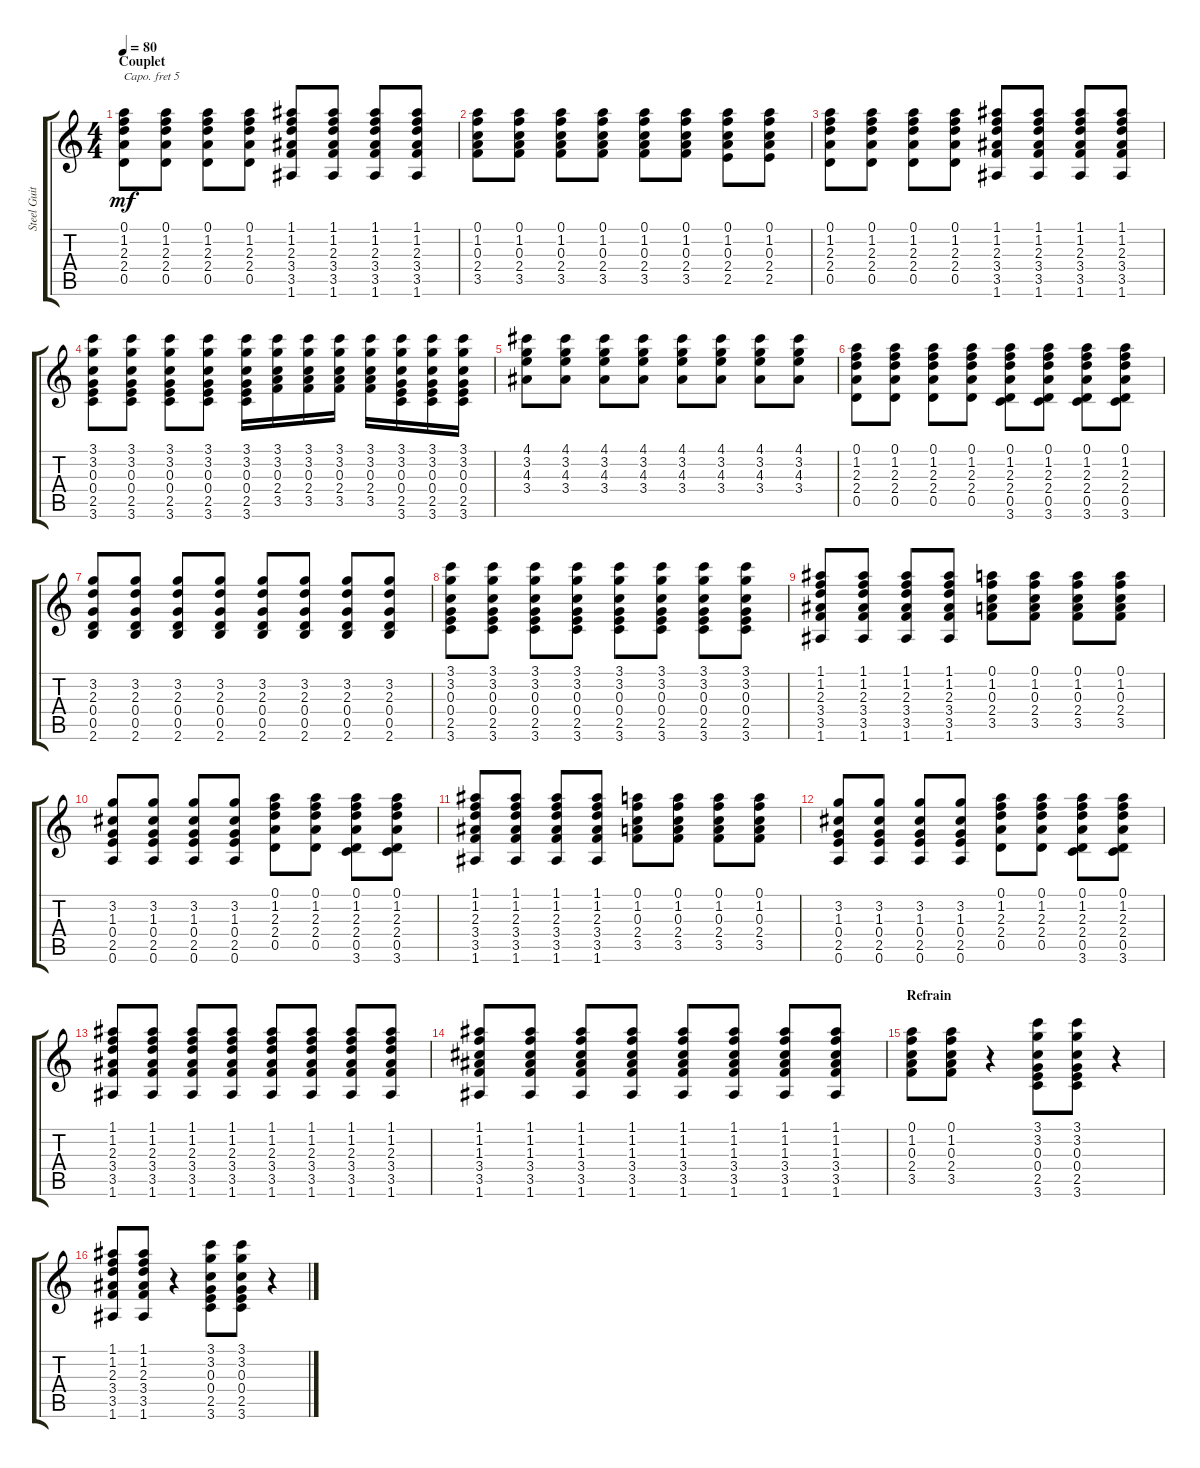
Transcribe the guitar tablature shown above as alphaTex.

\track ("Steel Guitar" "Steel Guit") {instrument acousticguitarsteel}
\staff {score tabs}
\capo 5
\tuning (E4 B3 G3 D3 A2 E2) {hide}
\ts (4 4)
\section ("" "Couplet")
\tempo 80
\clef g2
\ks c
(0.1 1.2 2.3 2.4 0.5).8{dy mf} (0.1 1.2 2.3 2.4 0.5).8 (0.1 1.2 2.3 2.4 0.5).8 (0.1 1.2 2.3 2.4 0.5).8 (1.1 1.2 2.3 3.4 3.5 1.6).8 (1.1 1.2 2.3 3.4 3.5 1.6).8 (1.1 1.2 2.3 3.4 3.5 1.6).8 (1.1 1.2 2.3 3.4 3.5 1.6).8 |
(0.1 1.2 0.3 2.4 3.5).8 (0.1 1.2 0.3 2.4 3.5).8 (0.1 1.2 0.3 2.4 3.5).8 (0.1 1.2 0.3 2.4 3.5).8 (0.1 1.2 0.3 2.4 3.5).8 (0.1 1.2 0.3 2.4 3.5).8 (0.1 1.2 0.3 2.4 2.5).8 (0.1 1.2 0.3 2.4 2.5).8 |
(0.1 1.2 2.3 2.4 0.5).8 (0.1 1.2 2.3 2.4 0.5).8 (0.1 1.2 2.3 2.4 0.5).8 (0.1 1.2 2.3 2.4 0.5).8 (1.1 1.2 2.3 3.4 3.5 1.6).8 (1.1 1.2 2.3 3.4 3.5 1.6).8 (1.1 1.2 2.3 3.4 3.5 1.6).8 (1.1 1.2 2.3 3.4 3.5 1.6).8 |
(3.1 3.2 0.3 0.4 2.5 3.6).8 (3.1 3.2 0.3 0.4 2.5 3.6).8 (3.1 3.2 0.3 0.4 2.5 3.6).8 (3.1 3.2 0.3 0.4 2.5 3.6).8 (3.1 3.2 0.3 0.4 2.5 3.6).16 (3.1 3.2 0.3 2.4 3.5).16 (3.1 3.2 0.3 2.4 3.5).16 (3.1 3.2 0.3 2.4 3.5).16 (3.1 3.2 0.3 2.4 3.5).16 (3.1 3.2 0.3 0.4 2.5 3.6).16 (3.1 3.2 0.3 0.4 2.5 3.6).16 (3.1 3.2 0.3 0.4 2.5 3.6).16 |
(4.1 3.2 4.3 3.4).8 (4.1 3.2 4.3 3.4).8 (4.1 3.2 4.3 3.4).8 (4.1 3.2 4.3 3.4).8 (4.1 3.2 4.3 3.4).8 (4.1 3.2 4.3 3.4).8 (4.1 3.2 4.3 3.4).8 (4.1 3.2 4.3 3.4).8 |
(0.1 1.2 2.3 2.4 0.5).8 (0.1 1.2 2.3 2.4 0.5).8 (0.1 1.2 2.3 2.4 0.5).8 (0.1 1.2 2.3 2.4 0.5).8 (0.1 1.2 2.3 2.4 0.5 3.6).8 (0.1 1.2 2.3 2.4 0.5 3.6).8 (0.1 1.2 2.3 2.4 0.5 3.6).8 (0.1 1.2 2.3 2.4 0.5 3.6).8 |
(3.2 2.3 0.4 0.5 2.6).8 (3.2 2.3 0.4 0.5 2.6).8 (3.2 2.3 0.4 0.5 2.6).8 (3.2 2.3 0.4 0.5 2.6).8 (3.2 2.3 0.4 0.5 2.6).8 (3.2 2.3 0.4 0.5 2.6).8 (3.2 2.3 0.4 0.5 2.6).8 (3.2 2.3 0.4 0.5 2.6).8 |
(3.1 3.2 0.3 0.4 2.5 3.6).8 (3.1 3.2 0.3 0.4 2.5 3.6).8 (3.1 3.2 0.3 0.4 2.5 3.6).8 (3.1 3.2 0.3 0.4 2.5 3.6).8 (3.1 3.2 0.3 0.4 2.5 3.6).8 (3.1 3.2 0.3 0.4 2.5 3.6).8 (3.1 3.2 0.3 0.4 2.5 3.6).8 (3.1 3.2 0.3 0.4 2.5 3.6).8 |
(1.1 1.2 2.3 3.4 3.5 1.6).8 (1.1 1.2 2.3 3.4 3.5 1.6).8 (1.1 1.2 2.3 3.4 3.5 1.6).8 (1.1 1.2 2.3 3.4 3.5 1.6).8 (0.1 1.2 0.3 2.4 3.5).8 (0.1 1.2 0.3 2.4 3.5).8 (0.1 1.2 0.3 2.4 3.5).8 (0.1 1.2 0.3 2.4 3.5).8 |
(3.2 1.3 0.4 2.5 0.6).8 (3.2 1.3 0.4 2.5 0.6).8 (3.2 1.3 0.4 2.5 0.6).8 (3.2 1.3 0.4 2.5 0.6).8 (0.1 1.2 2.3 2.4 0.5).8 (0.1 1.2 2.3 2.4 0.5).8 (0.1 1.2 2.3 2.4 0.5 3.6).8 (0.1 1.2 2.3 2.4 0.5 3.6).8 |
(1.1 1.2 2.3 3.4 3.5 1.6).8 (1.1 1.2 2.3 3.4 3.5 1.6).8 (1.1 1.2 2.3 3.4 3.5 1.6).8 (1.1 1.2 2.3 3.4 3.5 1.6).8 (0.1 1.2 0.3 2.4 3.5).8 (0.1 1.2 0.3 2.4 3.5).8 (0.1 1.2 0.3 2.4 3.5).8 (0.1 1.2 0.3 2.4 3.5).8 |
(3.2 1.3 0.4 2.5 0.6).8 (3.2 1.3 0.4 2.5 0.6).8 (3.2 1.3 0.4 2.5 0.6).8 (3.2 1.3 0.4 2.5 0.6).8 (0.1 1.2 2.3 2.4 0.5).8 (0.1 1.2 2.3 2.4 0.5).8 (0.1 1.2 2.3 2.4 0.5 3.6).8 (0.1 1.2 2.3 2.4 0.5 3.6).8 |
(1.1 1.2 2.3 3.4 3.5 1.6).8 (1.1 1.2 2.3 3.4 3.5 1.6).8 (1.1 1.2 2.3 3.4 3.5 1.6).8 (1.1 1.2 2.3 3.4 3.5 1.6).8 (1.1 1.2 2.3 3.4 3.5 1.6).8 (1.1 1.2 2.3 3.4 3.5 1.6).8 (1.1 1.2 2.3 3.4 3.5 1.6).8 (1.1 1.2 2.3 3.4 3.5 1.6).8 |
(1.1 1.2 1.3 3.4 3.5 1.6).8 (1.1 1.2 1.3 3.4 3.5 1.6).8 (1.1 1.2 1.3 3.4 3.5 1.6).8 (1.1 1.2 1.3 3.4 3.5 1.6).8 (1.1 1.2 1.3 3.4 3.5 1.6).8 (1.1 1.2 1.3 3.4 3.5 1.6).8 (1.1 1.2 1.3 3.4 3.5 1.6).8 (1.1 1.2 1.3 3.4 3.5 1.6).8 |
\section ("" "Refrain")
(0.1 1.2 0.3 2.4 3.5).8 (0.1 1.2 0.3 2.4 3.5).8 r.4 (3.1 3.2 0.3 0.4 2.5 3.6).8 (3.1 3.2 0.3 0.4 2.5 3.6).8 r.4 |
(1.1 1.2 2.3 3.4 3.5 1.6).8 (1.1 1.2 2.3 3.4 3.5 1.6).8 r.4 (3.1 3.2 0.3 0.4 2.5 3.6).8 (3.1 3.2 0.3 0.4 2.5 3.6).8 r.4
